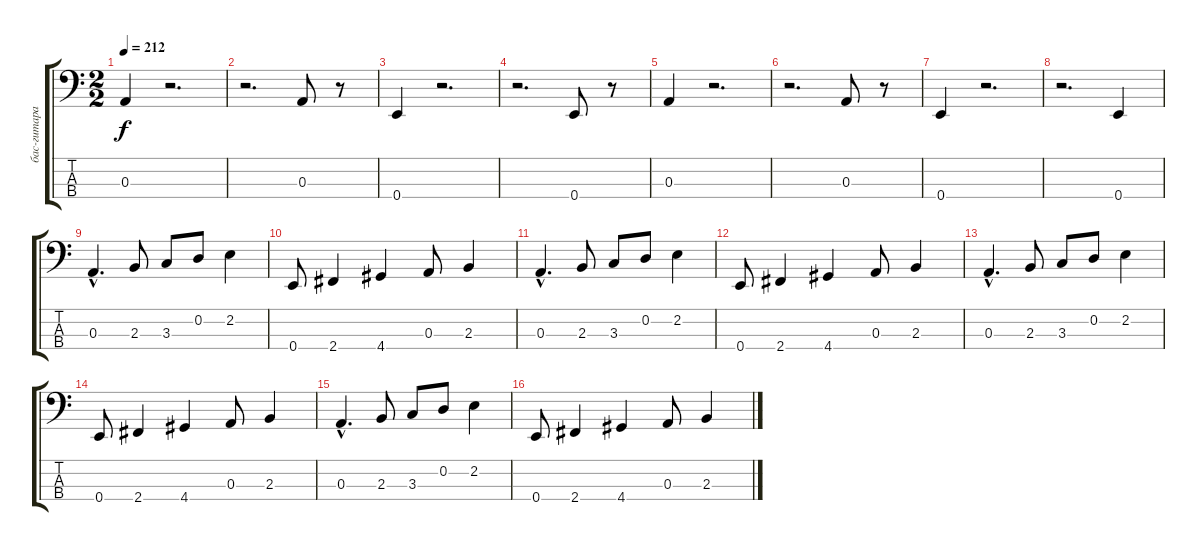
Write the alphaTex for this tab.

\track ("бас-гитара" "бас-гитара") {instrument electricbasspick}
\staff {score tabs}
\tuning (G2 D2 A1 E1) {hide}
\ts (2 2)
\tempo 212
\clef f4
\ks c
0.3.4{dy f instrument electricbasspick} r.2{d} |
r.2{d} 0.3.8 r.8 |
0.4.4 r.2{d} |
r.2{d} 0.4.8 r.8 |
0.3.4 r.2{d} |
r.2{d} 0.3.8 r.8 |
0.4.4 r.2{d} |
r.2{d} 0.4.4 |
0.3{hac}.4{d} 2.3.8 3.3.8 0.2.8 2.2.4 |
0.4.8 2.4.4 4.4.4 0.3.8 2.3.4 |
0.3{hac}.4{d} 2.3.8 3.3.8 0.2.8 2.2.4 |
0.4.8 2.4.4 4.4.4 0.3.8 2.3.4 |
0.3{hac}.4{d} 2.3.8 3.3.8 0.2.8 2.2.4 |
0.4.8 2.4.4 4.4.4 0.3.8 2.3.4 |
0.3{hac}.4{d} 2.3.8 3.3.8 0.2.8 2.2.4 |
0.4.8 2.4.4 4.4.4 0.3.8 2.3.4
